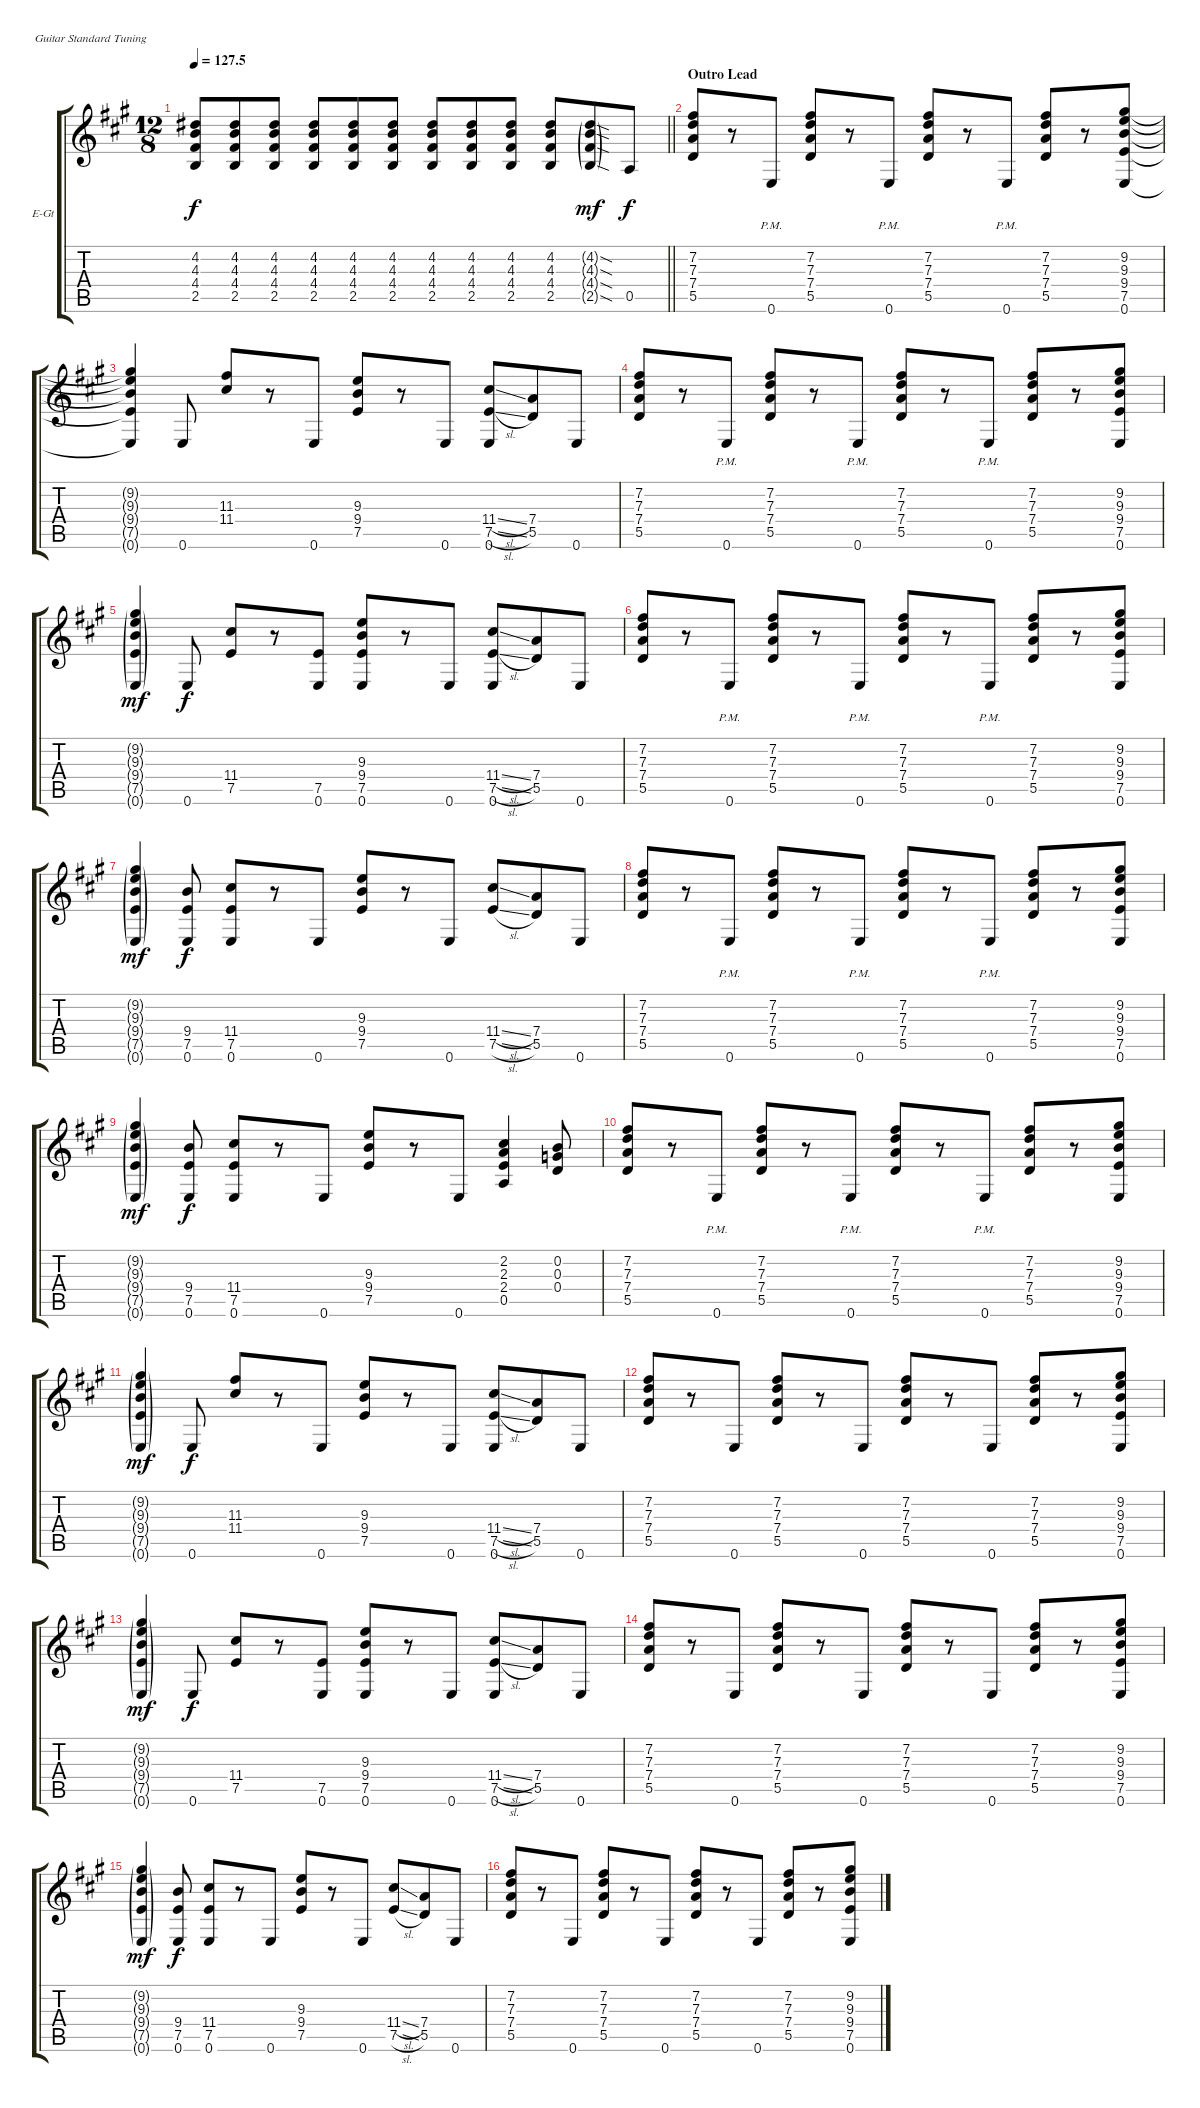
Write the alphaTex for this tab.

\bracketExtendMode groupsimilarinstruments
\firstSystemTrackNameOrientation horizontal
\otherSystemsTrackNameOrientation horizontal
\track ("Guitar 1" "E-Gt") {instrument overdrivenguitar}
\staff {score tabs}
\tuning (E4 B3 G3 D3 A2 E2)
\ts (12 8)
\tempo
127.5
\accidentals auto
\clef g2
\ottava regular
\simile none
\barLineRight lightlight
\ks a
(4.2 4.3 4.4 2.5).8{dy f} (4.2 4.3 4.4 2.5).8 (4.2 4.3 4.4 2.5).8 (4.2 4.3 4.4 2.5).8 (4.2 4.3 4.4 2.5).8 (4.2 4.3 4.4 2.5).8 (4.2 4.3 4.4 2.5).8 (4.2 4.3 4.4 2.5).8 (4.2 4.3 4.4 2.5).8 (4.2 4.3 4.4 2.5).8 (4.2{sod g} 4.3{sod g} 4.4{sod g} 2.5{sod g}).8{dy mf} 0.5.8{dy f} |
\section ("" "Outro Lead")
(7.2 7.3 7.4 5.5).8 r.8 0.6{pm}.8 (7.2 7.3 7.4 5.5).8 r.8 0.6{pm}.8 (7.2 7.3 7.4 5.5).8 r.8 0.6{pm}.8 (7.2 7.3 7.4 5.5).8 r.8 (9.2 9.3 9.4 7.5 0.6).8 |
(9.2{t} 9.3{t} 9.4{t} 7.5{t} 0.6{t}).4 0.6.8 (11.3 11.4).8 r.8 0.6.8 (9.3 9.4 7.5).8 r.8 0.6.8 (11.4{sl} 7.5{sl} 0.6).8 (7.4 5.5).8 0.6.8 |
(7.2 7.3 7.4 5.5).8 r.8 0.6{pm}.8 (7.2 7.3 7.4 5.5).8 r.8 0.6{pm}.8 (7.2 7.3 7.4 5.5).8 r.8 0.6{pm}.8 (7.2 7.3 7.4 5.5).8 r.8 (9.2 9.3 9.4 7.5 0.6).8 |
(9.2{g} 9.3{g} 9.4{g} 7.5{g} 0.6{g}).4{dy mf} 0.6.8{dy f} (11.4 7.5).8 r.8 (7.5 0.6).8 (9.3 9.4 7.5 0.6).8 r.8 0.6.8 (11.4{sl} 7.5{sl} 0.6).8 (7.4 5.5).8 0.6.8 |
(7.2 7.3 7.4 5.5).8 r.8 0.6{pm}.8 (7.2 7.3 7.4 5.5).8 r.8 0.6{pm}.8 (7.2 7.3 7.4 5.5).8 r.8 0.6{pm}.8 (7.2 7.3 7.4 5.5).8 r.8 (9.2 9.3 9.4 7.5 0.6).8 |
(9.2{g} 9.3{g} 9.4{g} 7.5{g} 0.6{g}).4{dy mf} (9.4 7.5 0.6).8{dy f} (11.4 7.5 0.6).8 r.8 0.6.8 (9.3 9.4 7.5).8 r.8 0.6.8 (11.4{sl} 7.5{sl}).8 (7.4 5.5).8 0.6.8 |
(7.2 7.3 7.4 5.5).8 r.8 0.6{pm}.8 (7.2 7.3 7.4 5.5).8 r.8 0.6{pm}.8 (7.2 7.3 7.4 5.5).8 r.8 0.6{pm}.8 (7.2 7.3 7.4 5.5).8 r.8 (9.2 9.3 9.4 7.5 0.6).8 |
(9.2{g} 9.3{g} 9.4{g} 7.5{g} 0.6{g}).4{dy mf} (9.4 7.5 0.6).8{dy f} (11.4 7.5 0.6).8 r.8 0.6.8 (9.3 9.4 7.5).8 r.8 0.6.8 (2.2 2.3 2.4 0.5).4 (0.2 0.3 0.4).8 |
(7.2 7.3 7.4 5.5).8 r.8 0.6{pm}.8 (7.2 7.3 7.4 5.5).8 r.8 0.6{pm}.8 (7.2 7.3 7.4 5.5).8 r.8 0.6{pm}.8 (7.2 7.3 7.4 5.5).8 r.8 (9.2 9.3 9.4 7.5 0.6).8 |
(9.2{g} 9.3{g} 9.4{g} 7.5{g} 0.6{g}).4{dy mf} 0.6.8{dy f} (11.3 11.4).8 r.8 0.6.8 (9.3 9.4 7.5).8 r.8 0.6.8 (11.4{sl} 7.5{sl} 0.6).8 (7.4 5.5).8 0.6.8 |
(7.2 7.3 7.4 5.5).8 r.8 0.6.8 (7.2 7.3 7.4 5.5).8 r.8 0.6.8 (7.2 7.3 7.4 5.5).8 r.8 0.6.8 (7.2 7.3 7.4 5.5).8 r.8 (9.2 9.3 9.4 7.5 0.6).8 |
(9.2{g} 9.3{g} 9.4{g} 7.5{g} 0.6{g}).4{dy mf} 0.6.8{dy f} (11.4 7.5).8 r.8 (7.5 0.6).8 (9.3 9.4 7.5 0.6).8 r.8 0.6.8 (11.4{sl} 7.5{sl} 0.6).8 (7.4 5.5).8 0.6.8 |
(7.2 7.3 7.4 5.5).8 r.8 0.6.8 (7.2 7.3 7.4 5.5).8 r.8 0.6.8 (7.2 7.3 7.4 5.5).8 r.8 0.6.8 (7.2 7.3 7.4 5.5).8 r.8 (9.2 9.3 9.4 7.5 0.6).8 |
(9.2{g} 9.3{g} 9.4{g} 7.5{g} 0.6{g}).4{dy mf} (9.4 7.5 0.6).8{dy f} (11.4 7.5 0.6).8 r.8 0.6.8 (9.3 9.4 7.5).8 r.8 0.6.8 (11.4{sl} 7.5{sl}).8 (7.4 5.5).8 0.6.8 |
(7.2 7.3 7.4 5.5).8 r.8 0.6.8 (7.2 7.3 7.4 5.5).8 r.8 0.6.8 (7.2 7.3 7.4 5.5).8 r.8 0.6.8 (7.2 7.3 7.4 5.5).8 r.8 (9.2 9.3 9.4 7.5 0.6).8
